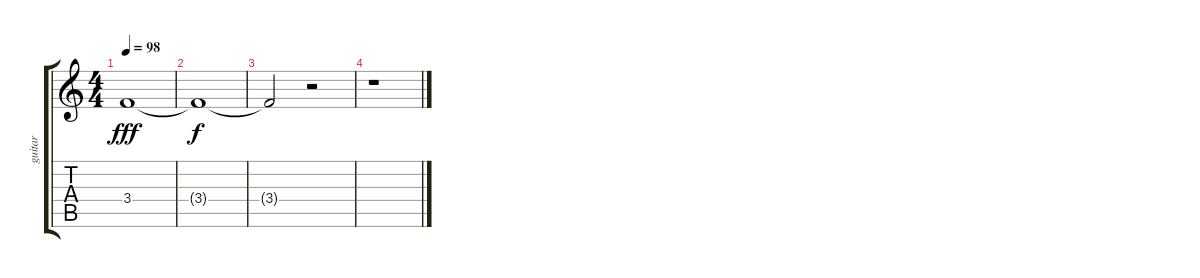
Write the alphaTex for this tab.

\track ("guitar" "guitar") {instrument overdrivenguitar}
\staff {score tabs}
\tuning (E4 B3 G3 D3 A2 E2) {hide}
\ts (4 4)
\tempo 98
\clef g2
\ks c
3.4.1{dy fff} |
3.4{t}.1{dy f} |
3.4{t}.2 r.2 |
r.1
